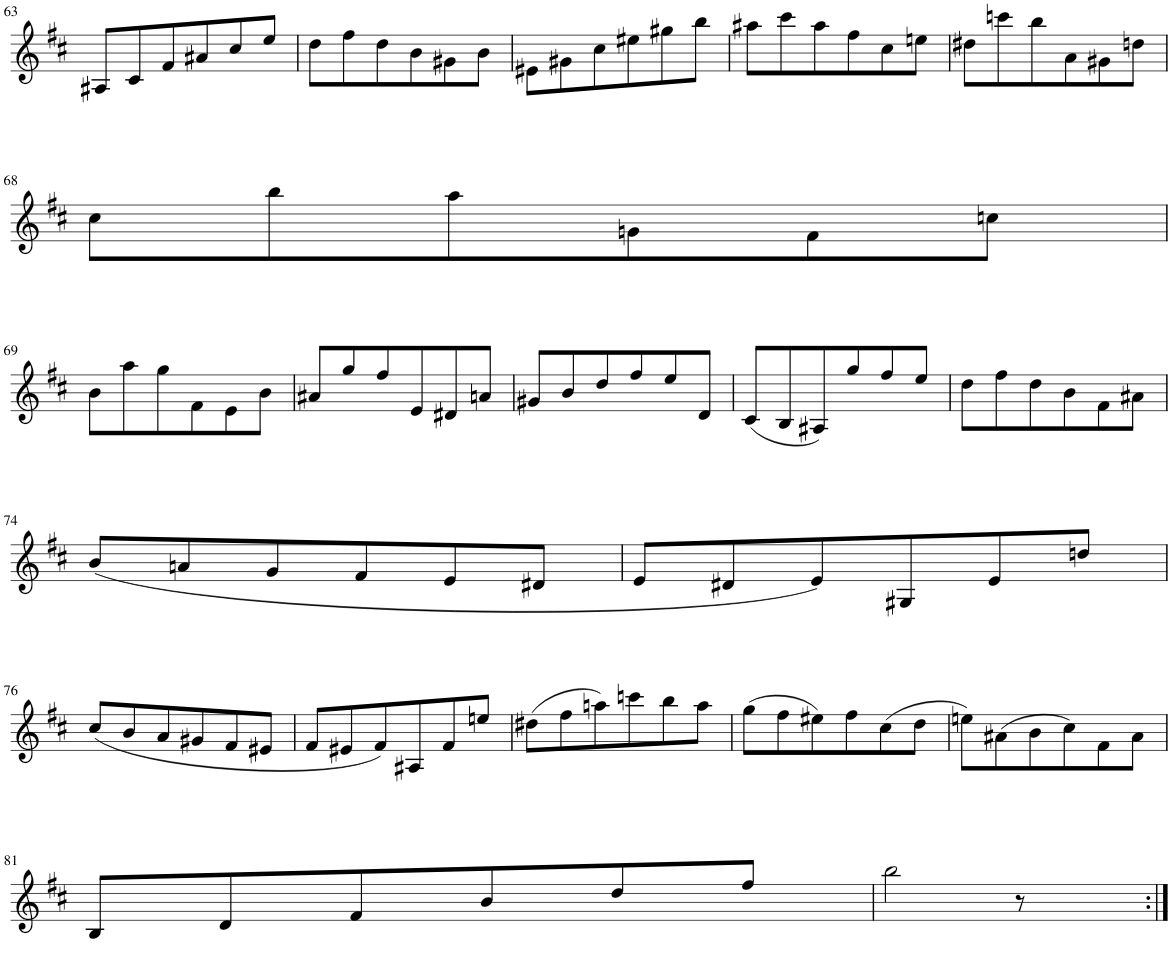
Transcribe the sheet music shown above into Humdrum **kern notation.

**kern
*part1
*staff1
*I"Violin
*I'Vln.
!!LO:PB:g=z
*clefG2
*k[f#c#]
*M3/4
=63
8A#X/L
8c#/
8f#/
8a#X/
8cc#/
8ee/J
=64
8dd\L
8ff#\
8dd\
8b\
8g#X\
8b\J
=65
8e#X\L
8g#X\
8cc#\
8ee#X\
8gg#X\
8bb\J
=66
8aa#X\L
8ccc#\
8aa#\
8ff#\
8cc#\
8een\J
=67
8dd#X\L
8cccn\
8bb\
8a\
8g#X\
8ddn\J
!!LO:LB:g=z
=68
8cc#\L
8bb\
8aa\
8gn\
8f#\
8ccn\J
!!LO:LB:g=z
=69
8b\L
8aa\
8gg\
8f#\
8e\
8b\J
=70
8a#X/L
8gg/
8ff#/
8e/
8d#X/
8an/J
=71
8g#X/L
8b/
8dd/
8ff#/
8ee/
8d/J
=72
(8c#/L
8B/
8A#X/)
8gg/
8ff#/
8ee/J
=73
8dd\L
8ff#\
8dd\
8b\
8f#\
8a#X\J
!!LO:LB:g=z
=74
(8b/L
8an/
8g/
8f#/
8e/
8d#X/J
=75
8e/L
8d#X/
8e/)
8G#X/
8e/
8ddn/J
!!LO:LB:g=z
=76
(8cc#/L
8b/
8a/
8g#X/
8f#/
8e#X/J
=77
8f#/L
8e#X/
8f#/)
8A#X/
8f#/
8een/J
=78
(8dd#X\L
8ff#\
8aan\)
8cccn\
8bb\
8aa\J
=79
(8gg\L
8ff#\
8ee#X\)
8ff#\
(8cc#\
8dd\J
=80
8een\L)
(8a#X\
8b\
8cc#\)
8f#\
8a#\J
!!LO:LB:g=z
=81
8B/L
8d/
8f#/
8b/
8dd/
8ff#/J
=82
2bb\
8r
=:|!
*-
